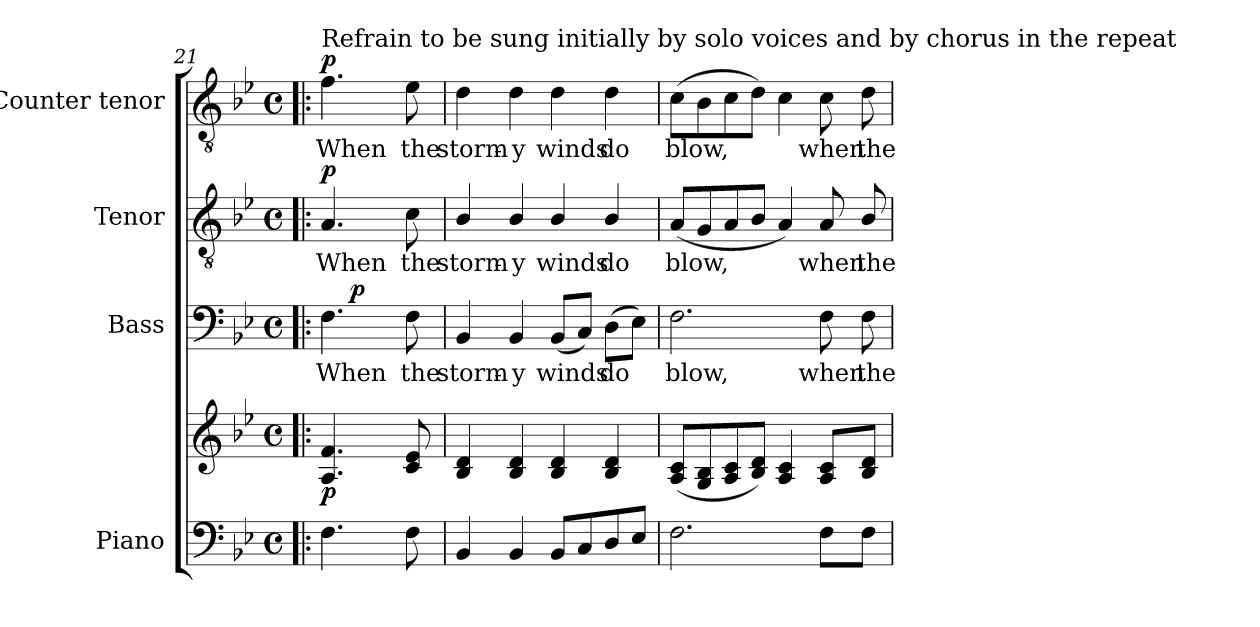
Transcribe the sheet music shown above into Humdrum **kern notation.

**kern	**kern	**dynam	**kern	**text	**dynam	**kern	**text	**dynam	**kern	**text	**dynam
*part4	*part4	*part4	*part3	*part3	*part3	*part2	*part2	*part2	*part1	*part1	*part1
*staff5	*staff4	*staff4/5	*staff3	*staff3	*staff3	*staff2	*staff2	*staff2	*staff1	*staff1	*staff1
*I"Piano	*	*	*I"Bass	*	*	*I"Tenor	*	*	*I"Counter tenor	*	*
*I'Pno.	*	*	*I'B.	*	*	*I'T.	*	*	*	*	*
!!LO:PB:g=z
*clefF4	*clefG2	*	*clefF4	*	*	*clefGv2	*	*	*clefGv2	*	*
*	*	*	*	*	*	*ITrd7c12	*	*	*ITrd7c12	*	*
*k[b-e-]	*k[b-e-]	*	*k[b-e-]	*	*	*k[b-e-]	*	*	*k[b-e-]	*	*
*B-:	*B-:	*	*B-:	*	*	*B-:	*	*	*B-:	*	*
*M4/4	*M4/4	*	*M4/4	*	*	*M4/4	*	*	*M4/4	*	*
*met(c)	*met(c)	*	*met(c)	*	*	*met(c)	*	*	*met(c)	*	*
=21!|:	=21!|:	=21!|:	=21!|:	=21!|:	=21!|:	=21!|:	=21!|:	=21!|:	=21!|:	=21!|:	=21!|:
!	!	!	!	!LO:LY:b:color=#000000	!	!	!	!	!	!	!
!	!	!	!	!	!	!	!LO:LY:b:color=#000000	!	!	!	!
!	!	!	!	!	!	!	!	!	!LO:TX:a:t=Refrain to be sung initially by solo voices and by chorus in the repeat	!	!
!	!	!	!	!	!	!	!	!	!	!LO:LY:b:color=#000000	!
*	*	*	*^	*	*	*	*	*	*	*	*
4.Fi\	4.Ai/ 4.fi	p	4.Fi\	16ryy	When	.	4.AAi/	When	p	4.Fi\	When	p
.	.	.	.	64ryy	.	.	.	.	.	.	.	.
.	.	.	.	256ryy	.	.	.	.	.	.	.	.
.	.	.	.	4ryy	.	p	.	.	.	.	.	.
.	.	.	.	8ryy	.	.	.	.	.	.	.	.
!	!	!	!	!	!LO:LY:b:color=#000000	!	!	!	!	!	!	!
!	!	!	!	!	!	!	!	!LO:LY:b:color=#000000	!	!	!	!
!	!	!	!	!	!	!	!	!	!	!	!LO:LY:b:color=#000000	!
8Fi\	8ci/ 8e-i	.	8Fi\	.	the	.	8Ci\	the	.	8E-i\	the	.
.	.	.	.	32ryy	.	.	.	.	.	.	.	.
.	.	.	.	128.ryy	.	.	.	.	.	.	.	.
*	*	*	*v	*v	*	*	*	*	*	*	*	*
=22	=22	=22	=22	=22	=22	=22	=22	=22	=22	=22	=22
*	*	*	*^	*	*	*	*	*	*	*	*
!	!	!	!	!	!LO:LY:b:color=#000000	!	!	!	!	!	!	!
*	*	*	*v	*v	*	*	*	*	*	*	*	*
*	*	*	*^	*	*	*	*	*	*	*	*
!	!	!	!	!	!	!	!	!LO:LY:b:color=#000000	!	!	!	!
*	*	*	*v	*v	*	*	*	*	*	*	*	*
*	*	*	*^	*	*	*	*	*	*	*	*
!	!	!	!	!	!	!	!	!	!	!	!LO:LY:b:color=#000000	!
*	*	*	*v	*v	*	*	*	*	*	*	*	*
4BB-i/	4B-i/ 4di	.	4BB-i/	storm-	.	4BB-i/	storm-	.	4Di\	storm-	.
!	!	!	!	!LO:LY:b:color=#000000	!	!	!	!	!	!	!
!	!	!	!	!	!	!	!LO:LY:b:color=#000000	!	!	!	!
!	!	!	!	!	!	!	!	!	!	!LO:LY:b:color=#000000	!
4BB-i/	4B-i/ 4di	.	4BB-i/	-y	.	4BB-i/	-y	.	4Di\	-y	.
!	!	!	!	!LO:LY:b:color=#000000	!	!	!	!	!	!	!
!	!	!	!	!	!	!	!LO:LY:b:color=#000000	!	!	!	!
!	!	!	!	!	!	!	!	!	!	!LO:LY:b:color=#000000	!
8BB-i/L	4B-i/ 4di	.	(8BB-i/L	winds	.	4BB-i/	winds	.	4Di\	winds	.
8Ci/	.	.	8Ci/J)	.	.	.	.	.	.	.	.
!	!	!	!	!LO:LY:b:color=#000000	!	!	!	!	!	!	!
!	!	!	!	!	!	!	!LO:LY:b:color=#000000	!	!	!	!
!	!	!	!	!	!	!	!	!	!	!LO:LY:b:color=#000000	!
8Di/	4B-i/ 4di	.	(8Di\L	do	.	4BB-i/	do	.	4Di\	do	.
8E-i/J	.	.	8E-i\J)	.	.	.	.	.	.	.	.
=23	=23	=23	=23	=23	=23	=23	=23	=23	=23	=23	=23
!	!	!	!	!LO:LY:b:color=#000000	!	!	!	!	!	!	!
!	!	!	!	!	!	!	!LO:LY:b:color=#000000	!	!	!	!
!	!	!	!	!	!	!	!	!	!	!LO:LY:b:color=#000000	!
2.Fi\	(8Ai/ 8ciL	.	2.Fi\	blow,	.	(8AAi/L	blow,	.	(8Ci\L	blow,	.
.	8Gi/ 8B-i	.	.	.	.	8GGi/	.	.	8BB-i\	.	.
.	8Ai/ 8ci	.	.	.	.	8AAi/	.	.	8Ci\	.	.
.	8B-i/ 8diJ)	.	.	.	.	8BB-i/J	.	.	8Di\J)	.	.
.	4Ai/ 4ci	.	.	.	.	4AAi/)	.	.	4Ci\	.	.
!	!	!	!	!LO:LY:b:color=#000000	!	!	!	!	!	!	!
!	!	!	!	!	!	!	!LO:LY:b:color=#000000	!	!	!	!
!	!	!	!	!	!	!	!	!	!	!LO:LY:b:color=#000000	!
8Fi\L	8Ai/ 8ciL	.	8Fi\	when	.	8AAi/	when	.	8Ci\	when	.
!	!	!	!	!LO:LY:b:color=#000000	!	!	!	!	!	!	!
!	!	!	!	!	!	!	!LO:LY:b:color=#000000	!	!	!	!
!	!	!	!	!	!	!	!	!	!	!LO:LY:b:color=#000000	!
8Fi\J	8B-i/ 8diJ	.	8Fi\	the	.	8BB-i/	the	.	8Di\	the	.
=	=	=	=	=	=	=	=	=	=	=	=
*-	*-	*-	*-	*-	*-	*-	*-	*-	*-	*-	*-
